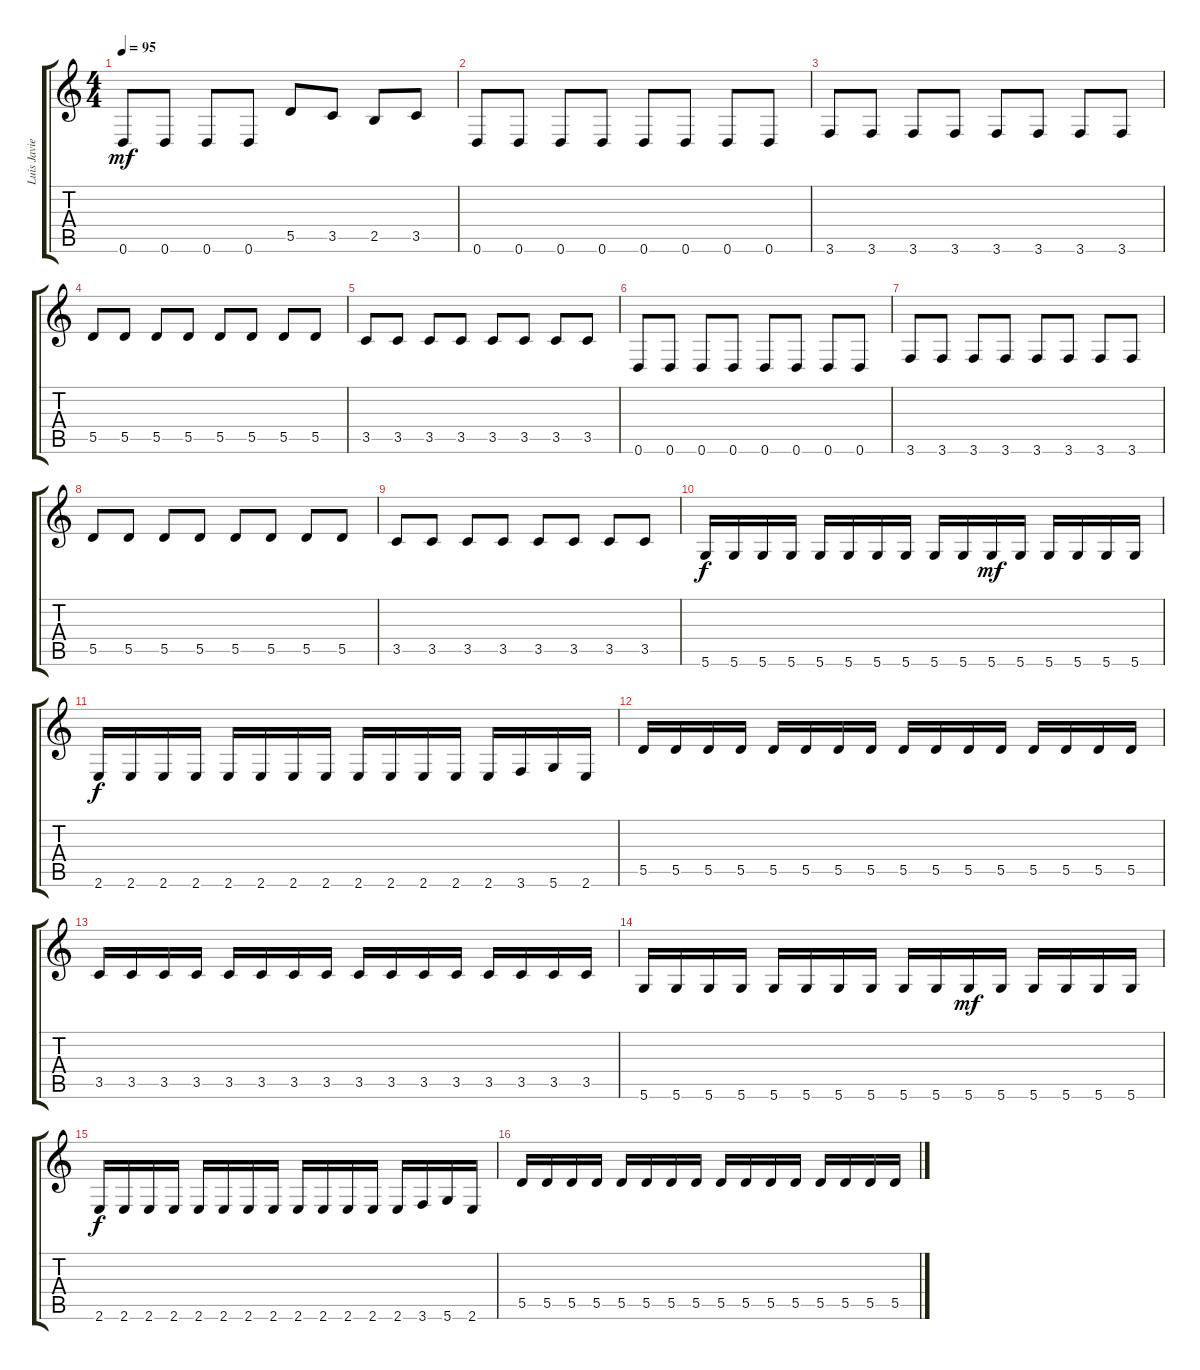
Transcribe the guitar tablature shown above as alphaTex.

\track ("Luis Javier bass" "Luis Javie") {instrument electricbassfinger}
\staff {score tabs}
\tuning (E4 B3 G3 D3 A2 D2) {hide}
\ts (4 4)
\tempo 95
\clef g2
\ks c
0.6.8{dy mf} 0.6.8 0.6.8 0.6.8 5.5.8 3.5.8 2.5.8 3.5.8 |
0.6.8 0.6.8 0.6.8 0.6.8 0.6.8 0.6.8 0.6.8 0.6.8 |
3.6.8 3.6.8 3.6.8 3.6.8 3.6.8 3.6.8 3.6.8 3.6.8 |
5.5.8 5.5.8 5.5.8 5.5.8 5.5.8 5.5.8 5.5.8 5.5.8 |
3.5.8 3.5.8 3.5.8 3.5.8 3.5.8 3.5.8 3.5.8 3.5.8 |
0.6.8 0.6.8 0.6.8 0.6.8 0.6.8 0.6.8 0.6.8 0.6.8 |
3.6.8 3.6.8 3.6.8 3.6.8 3.6.8 3.6.8 3.6.8 3.6.8 |
5.5.8 5.5.8 5.5.8 5.5.8 5.5.8 5.5.8 5.5.8 5.5.8 |
3.5.8 3.5.8 3.5.8 3.5.8 3.5.8 3.5.8 3.5.8 3.5.8 |
5.6.16{dy f} 5.6.16 5.6.16 5.6.16 5.6.16 5.6.16 5.6.16 5.6.16 5.6.16 5.6.16 5.6.16{dy mf} 5.6.16 5.6.16 5.6.16 5.6.16 5.6.16 |
2.6.16{dy f} 2.6.16 2.6.16 2.6.16 2.6.16 2.6.16 2.6.16 2.6.16 2.6.16 2.6.16 2.6.16 2.6.16 2.6.16 3.6.16 5.6.16 2.6.16 |
5.5.16 5.5.16 5.5.16 5.5.16 5.5.16 5.5.16 5.5.16 5.5.16 5.5.16 5.5.16 5.5.16 5.5.16 5.5.16 5.5.16 5.5.16 5.5.16 |
3.5.16 3.5.16 3.5.16 3.5.16 3.5.16 3.5.16 3.5.16 3.5.16 3.5.16 3.5.16 3.5.16 3.5.16 3.5.16 3.5.16 3.5.16 3.5.16 |
5.6.16 5.6.16 5.6.16 5.6.16 5.6.16 5.6.16 5.6.16 5.6.16 5.6.16 5.6.16 5.6.16{dy mf} 5.6.16 5.6.16 5.6.16 5.6.16 5.6.16 |
2.6.16{dy f} 2.6.16 2.6.16 2.6.16 2.6.16 2.6.16 2.6.16 2.6.16 2.6.16 2.6.16 2.6.16 2.6.16 2.6.16 3.6.16 5.6.16 2.6.16 |
5.5.16 5.5.16 5.5.16 5.5.16 5.5.16 5.5.16 5.5.16 5.5.16 5.5.16 5.5.16 5.5.16 5.5.16 5.5.16 5.5.16 5.5.16 5.5.16
